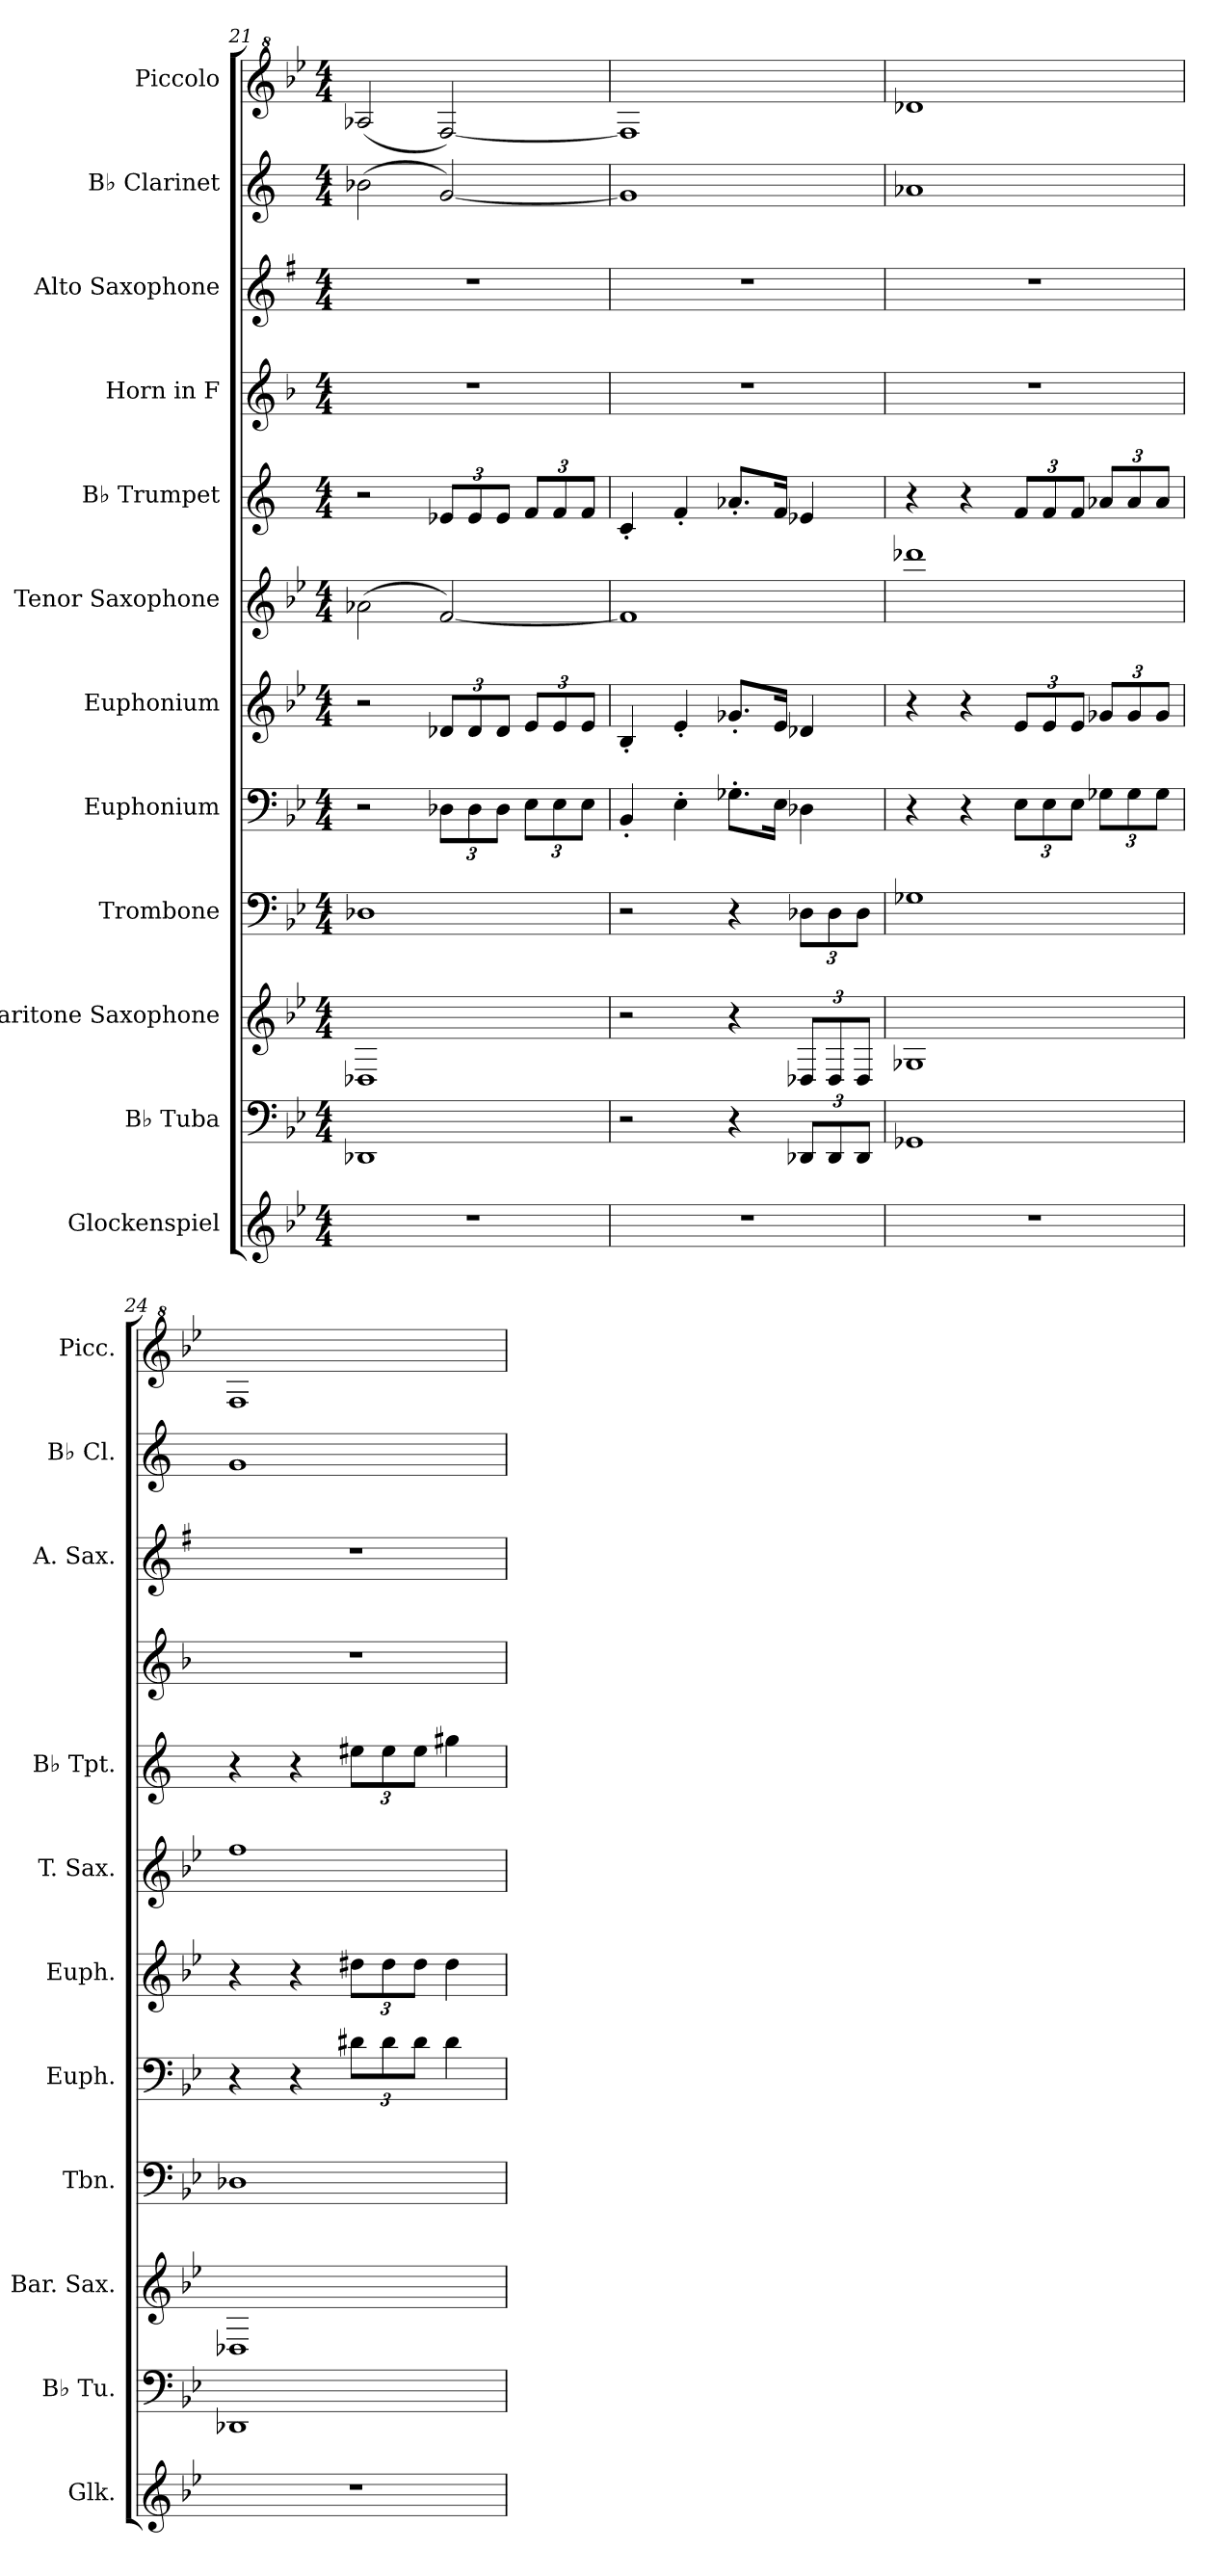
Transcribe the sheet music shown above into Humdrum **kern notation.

**kern	**kern	**kern	**kern	**kern	**kern	**kern	**kern	**kern	**kern	**kern	**kern
*part12	*part11	*part10	*part9	*part8	*part7	*part6	*part5	*part4	*part3	*part2	*part1
*staff12	*staff11	*staff10	*staff9	*staff8	*staff7	*staff6	*staff5	*staff4	*staff3	*staff2	*staff1
*I"Glockenspiel	*I"B♭ Tuba	*I"Baritone Saxophone	*I"Trombone	*I"Euphonium	*I"Euphonium	*I"Tenor Saxophone	*I"B♭ Trumpet	*I"Horn in F	*I"Alto Saxophone	*I"B♭ Clarinet	*I"Piccolo
*I'Glk.	*I'B♭ Tu.	*I'Bar. Sax.	*I'Tbn.	*I'Euph.	*I'Euph.	*I'T. Sax.	*I'B♭ Tpt.	*	*I'A. Sax.	*I'B♭ Cl.	*I'Picc.
*clefG2	*clefF4	*clefG2	*clefF4	*clefF4	*clefG2	*clefG2	*clefG2	*clefG2	*clefG2	*clefG2	*clefG^2
*ITrd-14c-24	*	*ITrd12c21	*	*	*ITrd8c14	*ITrd8c14	*ITrd1c2	*ITrd4c7	*ITrd5c9	*ITrd1c2	*ITrd-7c-12
*k[b-e-]	*k[b-e-]	*k[b-e-]	*k[b-e-]	*k[b-e-]	*k[b-e-]	*k[b-e-]	*k[b-e-]	*k[b-e-]	*k[b-e-]	*k[b-e-]	*k[b-e-]
*M4/4	*M4/4	*M4/4	*M4/4	*M4/4	*M4/4	*M4/4	*M4/4	*M4/4	*M4/4	*M4/4	*M4/4
=21	=21	=21	=21	=21	=21	=21	=21	=21	=21	=21	=21
1r	1DD-X	1DD-X	1D-X	2r	2r	(2A-X\	2r	1r	1r	(2a-X\	(2aa-X/
*	*	*	*	*Xbrackettup	*Xbrackettup	*	*Xbrackettup	*	*	*	*
.	.	.	.	12D-X\L	12D-X/L	[2F/)	12d-X/L	.	.	[2f/)	[2ff/)
.	.	.	.	12D-\	12D-/	.	12d-/	.	.	.	.
.	.	.	.	12D-\J	12D-/J	.	12d-/J	.	.	.	.
.	.	.	.	12E-\L	12E-/L	.	12e-/L	.	.	.	.
.	.	.	.	12E-\	12E-/	.	12e-/	.	.	.	.
.	.	.	.	12E-\J	12E-/J	.	12e-/J	.	.	.	.
=22	=22	=22	=22	=22	=22	=22	=22	=22	=22	=22	=22
1r	2r	2r	2r	4BB-'/	4BB-'/	1F]	4B-'/	1r	1r	1f]	1ff]
.	.	.	.	4E-'\	4E-'/	.	4e-'/	.	.	.	.
.	4r	4r	4r	8.G-X'\L	8.G-X'/L	.	8.g-X'/L	.	.	.	.
.	.	.	.	16E-\Jk	16E-/Jk	.	16e-/Jk	.	.	.	.
*	*Xbrackettup	*Xbrackettup	*Xbrackettup	*	*	*	*	*	*	*	*
.	12DD-X/L	12DD-X/L	12D-X\L	4D-X\	4D-X/	.	4d-X/	.	.	.	.
.	12DD-/	12DD-/	12D-\	.	.	.	.	.	.	.	.
.	12DD-/J	12DD-/J	12D-\J	.	.	.	.	.	.	.	.
!!LO:PB:g=z
=23	=23	=23	=23	=23	=23	=23	=23	=23	=23	=23	=23
1r	1GG-X	1GG-X	1G-X	4r	4r	1dd-X	4r	1r	1r	1g-X	1ddd-X
.	.	.	.	4r	4r	.	4r	.	.	.	.
.	.	.	.	12E-\L	12E-/L	.	12e-/L	.	.	.	.
.	.	.	.	12E-\	12E-/	.	12e-/	.	.	.	.
.	.	.	.	12E-\J	12E-/J	.	12e-/J	.	.	.	.
.	.	.	.	12G-X\L	12G-X/L	.	12g-X/L	.	.	.	.
.	.	.	.	12G-\	12G-/	.	12g-/	.	.	.	.
.	.	.	.	12G-\J	12G-/J	.	12g-/J	.	.	.	.
=24	=24	=24	=24	=24	=24	=24	=24	=24	=24	=24	=24
1r	1DD-X	1DD-X	1D-X	4r	4r	1f	4r	1r	1r	1f	1ff
.	.	.	.	4r	4r	.	4r	.	.	.	.
.	.	.	.	12d#X\L	12d#X\L	.	12dd#X\L	.	.	.	.
.	.	.	.	12d#\	12d#\	.	12dd#\	.	.	.	.
.	.	.	.	12d#\J	12d#\J	.	12dd#\J	.	.	.	.
.	.	.	.	4d#\	4d#\	.	4ff#X\	.	.	.	.
=	=	=	=	=	=	=	=	=	=	=	=
*-	*-	*-	*-	*-	*-	*-	*-	*-	*-	*-	*-
